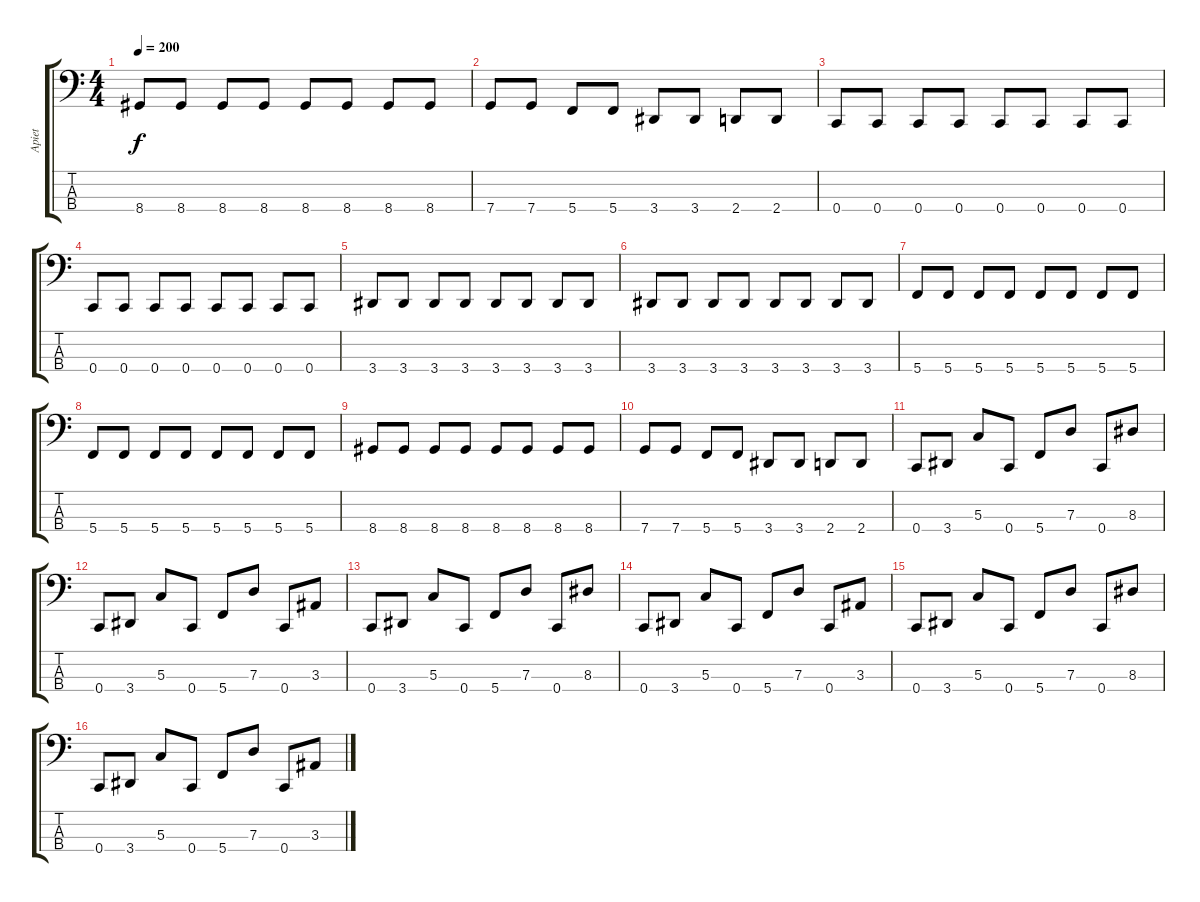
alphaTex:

\track ("Apiet" "Apiet") {instrument electricbasspick}
\staff {score tabs}
\tuning (F2 C2 G1 C1) {hide}
\ts (4 4)
\tempo 200
\clef f4
\ks c
8.4.8{dy f} 8.4.8 8.4.8 8.4.8 8.4.8 8.4.8 8.4.8 8.4.8 |
7.4.8 7.4.8 5.4.8 5.4.8 3.4.8 3.4.8 2.4.8 2.4.8 |
0.4.8 0.4.8 0.4.8 0.4.8 0.4.8 0.4.8 0.4.8 0.4.8 |
0.4.8 0.4.8 0.4.8 0.4.8 0.4.8 0.4.8 0.4.8 0.4.8 |
3.4.8 3.4.8 3.4.8 3.4.8 3.4.8 3.4.8 3.4.8 3.4.8 |
3.4.8 3.4.8 3.4.8 3.4.8 3.4.8 3.4.8 3.4.8 3.4.8 |
5.4.8 5.4.8 5.4.8 5.4.8 5.4.8 5.4.8 5.4.8 5.4.8 |
5.4.8 5.4.8 5.4.8 5.4.8 5.4.8 5.4.8 5.4.8 5.4.8 |
8.4.8 8.4.8 8.4.8 8.4.8 8.4.8 8.4.8 8.4.8 8.4.8 |
7.4.8 7.4.8 5.4.8 5.4.8 3.4.8 3.4.8 2.4.8 2.4.8 |
0.4.8 3.4.8 5.3.8 0.4.8 5.4.8 7.3.8 0.4.8 8.3.8 |
0.4.8 3.4.8 5.3.8 0.4.8 5.4.8 7.3.8 0.4.8 3.3.8 |
0.4.8 3.4.8 5.3.8 0.4.8 5.4.8 7.3.8 0.4.8 8.3.8 |
0.4.8 3.4.8 5.3.8 0.4.8 5.4.8 7.3.8 0.4.8 3.3.8 |
0.4.8 3.4.8 5.3.8 0.4.8 5.4.8 7.3.8 0.4.8 8.3.8 |
0.4.8 3.4.8 5.3.8 0.4.8 5.4.8 7.3.8 0.4.8 3.3.8
